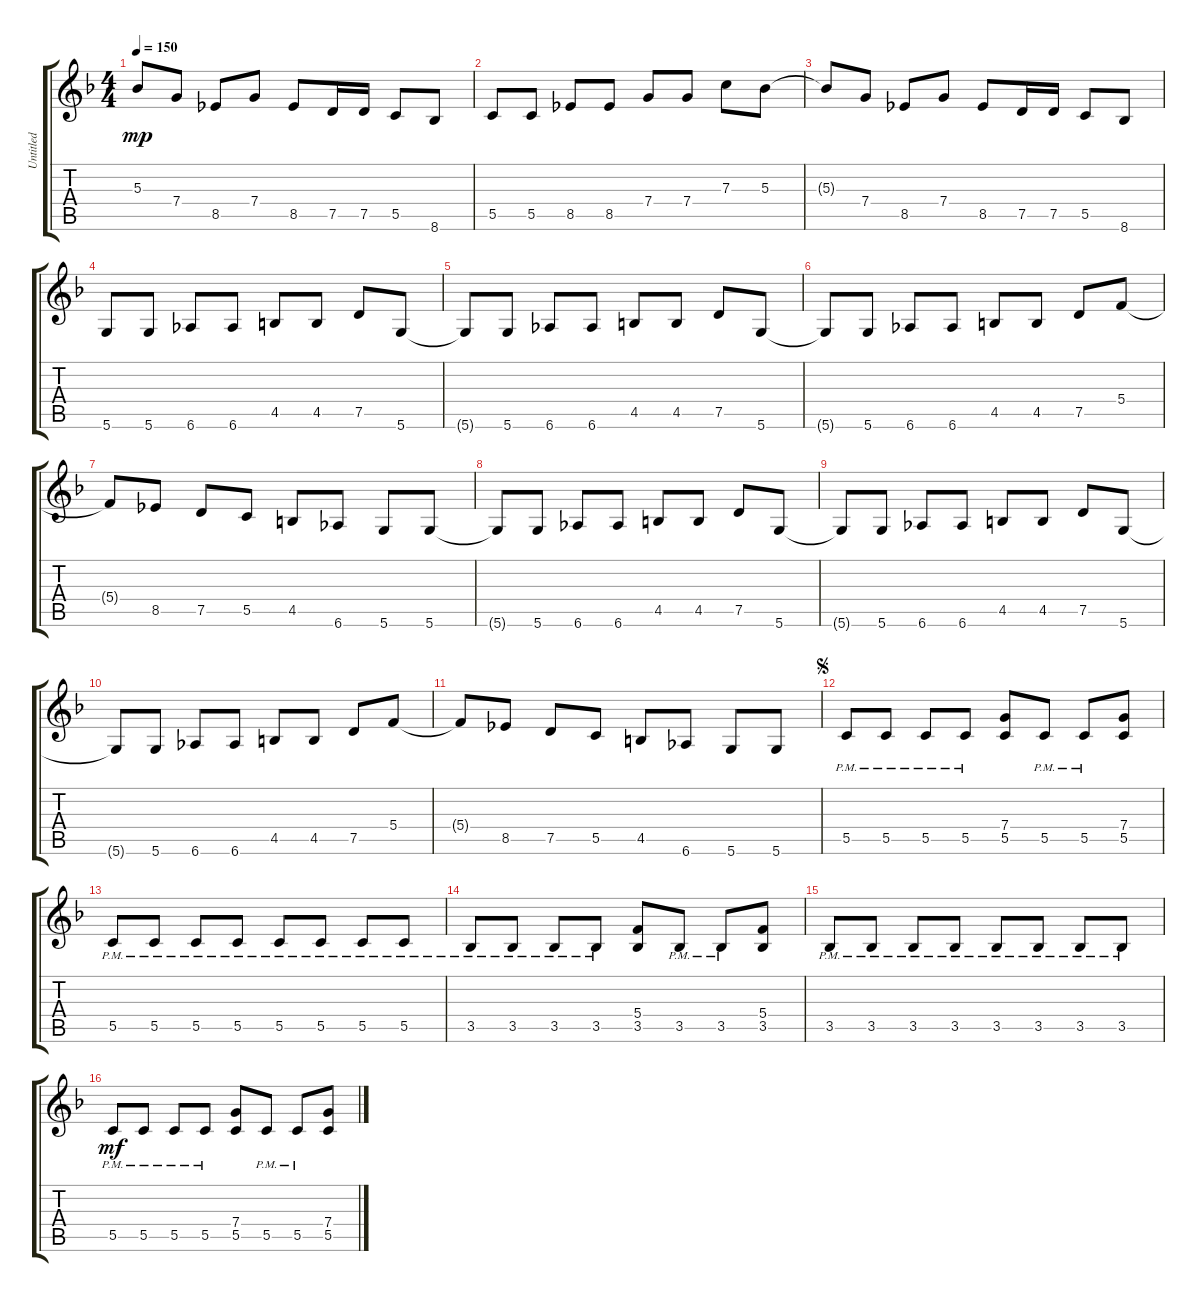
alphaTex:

\track ("Untitled" "Untitled") {instrument distortionguitar}
\staff {score tabs}
\tuning (D4 A3 F3 C3 G2 D2) {hide}
\ts (4 4)
\tempo 150
\clef g2
\ks f
5.3{t}.8{dy mp} 7.4.8 8.5.8 7.4.8 8.5.8 7.5.16 7.5.16 5.5.8 8.6.8 |
5.5.8 5.5.8 8.5.8 8.5.8 7.4.8 7.4.8 7.3.8 5.3.8 |
5.3{t}.8 7.4.8 8.5.8 7.4.8 8.5.8 7.5.16 7.5.16 5.5.8 8.6.8 |
5.6.8 5.6.8 6.6.8 6.6.8 4.5.8 4.5.8 7.5.8 5.6.8 |
5.6{t}.8 5.6.8 6.6.8 6.6.8 4.5.8 4.5.8 7.5.8 5.6.8 |
5.6{t}.8 5.6.8 6.6.8 6.6.8 4.5.8 4.5.8 7.5.8 5.4.8 |
5.4{t}.8 8.5.8 7.5.8 5.5.8 4.5.8 6.6.8 5.6.8 5.6.8 |
5.6{t}.8 5.6.8 6.6.8 6.6.8 4.5.8 4.5.8 7.5.8 5.6.8 |
5.6{t}.8 5.6.8 6.6.8 6.6.8 4.5.8 4.5.8 7.5.8 5.6.8 |
5.6{t}.8 5.6.8 6.6.8 6.6.8 4.5.8 4.5.8 7.5.8 5.4.8 |
5.4{t}.8 8.5.8 7.5.8 5.5.8 4.5.8 6.6.8 5.6.8 5.6.8 |
\jump segno
5.5{pm}.8 5.5{pm}.8 5.5{pm}.8 5.5{pm}.8 (7.4 5.5).8 5.5{pm}.8 5.5{pm}.8 (7.4 5.5).8 |
5.5{pm}.8 5.5{pm}.8 5.5{pm}.8 5.5{pm}.8 5.5{pm}.8 5.5{pm}.8 5.5{pm}.8 5.5{pm}.8 |
3.5{pm}.8 3.5{pm}.8 3.5{pm}.8 3.5{pm}.8 (5.4 3.5).8 3.5{pm}.8 3.5{pm}.8 (5.4 3.5).8 |
3.5{pm}.8 3.5{pm}.8 3.5{pm}.8 3.5{pm}.8 3.5{pm}.8 3.5{pm}.8 3.5{pm}.8 3.5{pm}.8 |
5.5{pm}.8{dy mf} 5.5{pm}.8 5.5{pm}.8 5.5{pm}.8 (7.4 5.5).8 5.5{pm}.8 5.5{pm}.8 (7.4 5.5).8
